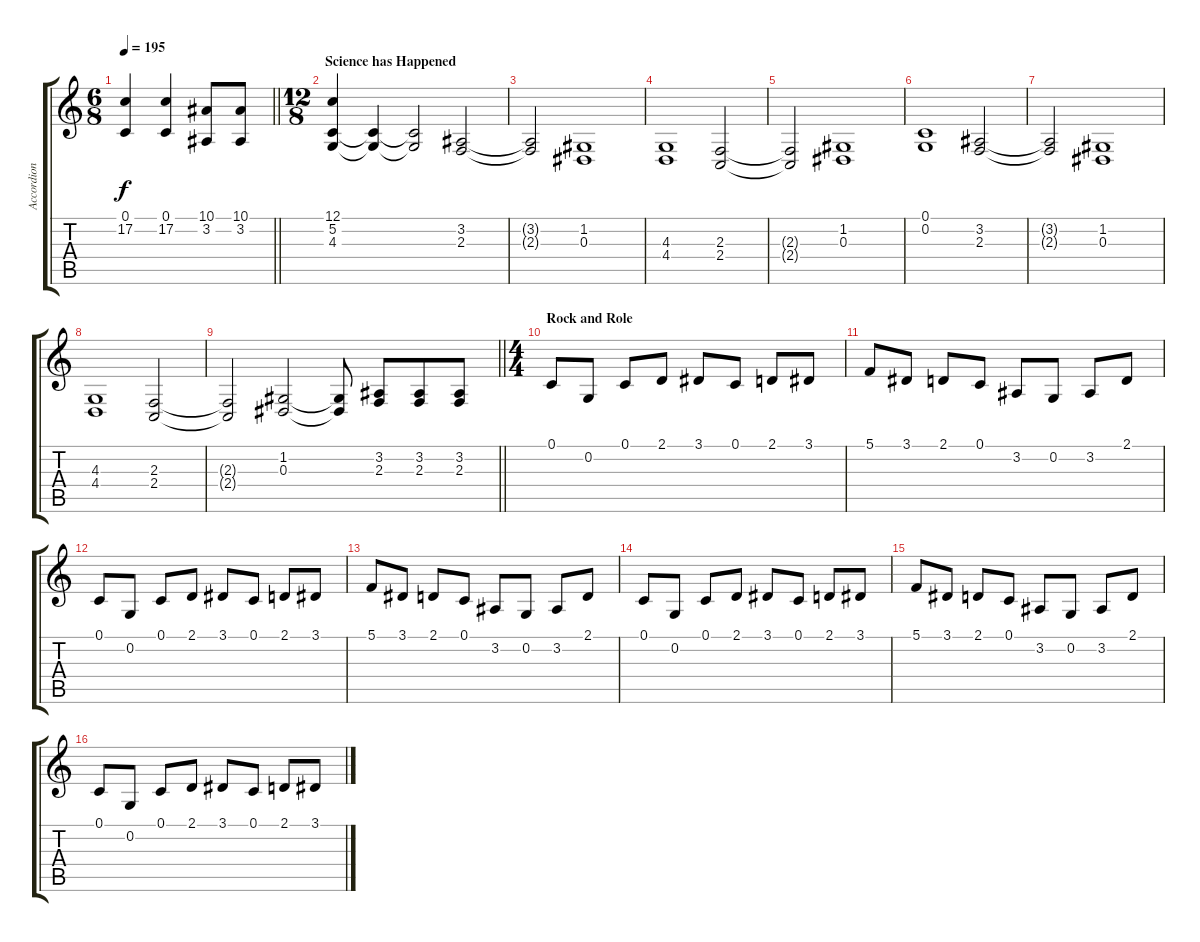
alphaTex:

\track ("Accordion" "Accordion") {instrument accordion}
\staff {score tabs}
\tuning (C4 G3 Eb3 Bb2 F2 C2) {hide}
\ts (6 8)
\tempo 195
\clef g2
\barLineRight lightlight
\ks c
(0.1 17.2).4{dy f} (0.1 17.2).4 (10.1 3.2).8 (10.1 3.2).8 |
\ts (12 8)
\section ("" "Science has Happened")
(12.1 5.2 4.3).4 (5.2{t} 4.3{t}).4 (5.2{t} 4.3{t}).2 (3.2 2.3).2 |
(3.2{t} 2.3{t}).2 (1.2 0.3).1 |
(4.3 4.4).1 (2.3 2.4).2 |
(2.3{t} 2.4{t}).2 (1.2 0.3).1 |
(0.1 0.2).1 (3.2 2.3).2 |
(3.2{t} 2.3{t}).2 (1.2 0.3).1 |
(4.3 4.4).1 (2.3 2.4).2 |
\barLineRight lightlight
(2.3{t} 2.4{t}).2 (1.2 0.3).2 (1.2{t} 0.3{t}).8 (3.2 2.3).8 (3.2 2.3).8 (3.2 2.3).8 |
\ts (4 4)
\section ("" "Rock and Role")
0.1.8 0.2.8 0.1.8 2.1.8 3.1.8 0.1.8 2.1.8 3.1.8 |
5.1.8 3.1.8 2.1.8 0.1.8 3.2.8 0.2.8 3.2.8 2.1.8 |
0.1.8 0.2.8 0.1.8 2.1.8 3.1.8 0.1.8 2.1.8 3.1.8 |
5.1.8 3.1.8 2.1.8 0.1.8 3.2.8 0.2.8 3.2.8 2.1.8 |
0.1.8 0.2.8 0.1.8 2.1.8 3.1.8 0.1.8 2.1.8 3.1.8 |
5.1.8 3.1.8 2.1.8 0.1.8 3.2.8 0.2.8 3.2.8 2.1.8 |
0.1.8 0.2.8 0.1.8 2.1.8 3.1.8 0.1.8 2.1.8 3.1.8
